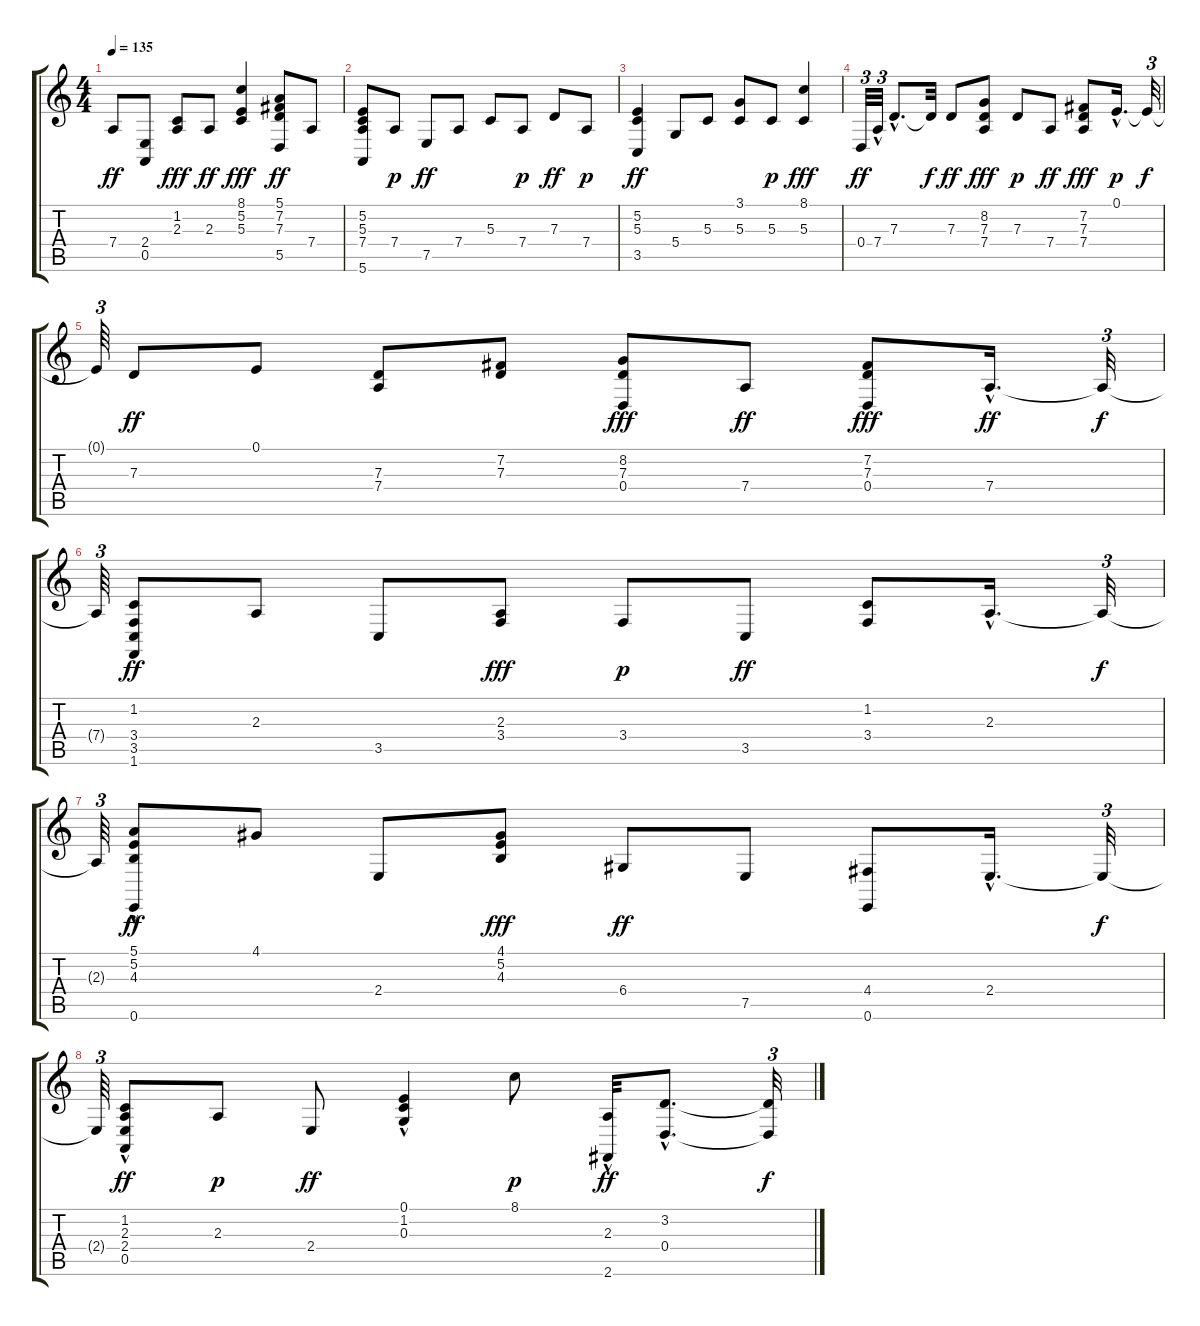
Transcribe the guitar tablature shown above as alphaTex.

\track "" {instrument acousticgrandpiano}
\staff {score tabs}
\tuning (E4 B3 G3 D3 A2 E2) {hide}
\ts (4 4)
\tempo 135
\clef g2
\ks c
7.4.8{dy ff} (2.4 0.5).8 (1.2 2.3).8{dy fff} 2.3.8{dy ff} (8.1 5.2 5.3).4{dy fff} (5.1 7.2 7.3 5.5).8{dy ff} 7.4.8 |
(5.2 5.3 7.4 5.6).8 7.4.8{dy p} 7.5.8{dy ff} 7.4.8 5.3.8 7.4.8{dy p} 7.3.8{dy ff} 7.4.8{dy p} |
(5.2 5.3 3.5).4{dy ff} 5.4.8 5.3.8 (3.1 5.3).8 5.3.8{dy p} (8.1 5.3).4{dy fff} |
0.4.32{tu (3 2) dy ff} 7.4{hac}.32{tu (3 2)} 7.3{hac}.8{d} 7.3{t}.32{dy f} 7.3.8{dy ff} (8.2 7.3 7.4).8{dy fff} 7.3.8{dy p} 7.4.8{dy ff} (7.2 7.3 7.4).8{dy fff} 0.1{hac}.16{d dy p} 0.1{t}.32{tu (3 2) dy f} |
0.1{t}.64{tu (3 2)} 7.3.8{dy ff} 0.1.8 (7.3 7.4).8 (7.2 7.3).8 (8.2 7.3 0.4).8{dy fff} 7.4.8{dy ff} (7.2 7.3 0.4).8{dy fff} 7.4{hac}.16{d dy ff} 7.4{t}.32{tu (3 2) dy f} |
7.4{t}.64{tu (3 2)} (1.2 3.4 3.5 1.6).8{dy ff} 2.3.8 3.5.8 (2.3 3.4).8{dy fff} 3.4.8{dy p} 3.5.8{dy ff} (1.2 3.4).8 2.3{hac}.16{d} 2.3{t}.32{tu (3 2) dy f} |
2.3{t}.64{tu (3 2)} (5.1 5.2 4.3 0.6{hac}).8{dy ff} 4.1.8 2.4.8 (4.1 5.2 4.3).8{dy fff} 6.4.8{dy ff} 7.5.8 (4.4 0.6).8 2.4{hac}.16{d} 2.4{t}.32{tu (3 2) dy f} |
2.4{t}.64{tu (3 2)} (1.2 2.3 2.4 0.5{hac}).8{dy ff} 2.3.8{dy p} 2.4.8{dy ff} (0.1{hac} 1.2{hac} 0.3{hac}).4 8.1.8{dy p} (2.3{hac} 2.6).32{dy ff} (3.2{hac} 0.4{hac}).8{d} (3.2{t} 0.4{t}).32{tu (3 2) dy f}
